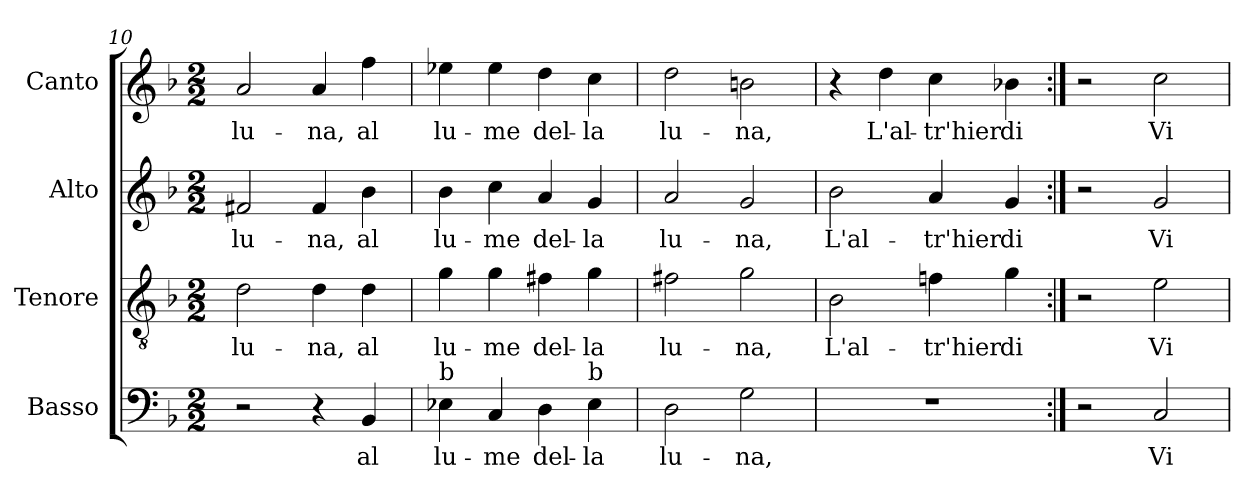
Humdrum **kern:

**kern	**text	**kern	**text	**kern	**text	**kern	**text
*part4	*part4	*part3	*part3	*part2	*part2	*part1	*part1
*staff4	*staff4	*staff3	*staff3	*staff2	*staff2	*staff1	*staff1
*I"Basso	*	*I"Tenore	*	*I"Alto	*	*I"Canto	*
*	*	*	*	*	*	*I'Cant. 1	*
*clefF4	*	*clefGv2	*	*clefG2	*	*clefG2	*
*	*	*ITrd7c12	*	*	*	*	*
*k[b-]	*	*k[b-]	*	*k[b-]	*	*k[b-]	*
*F:	*	*F:	*	*F:	*	*F:	*
*M2/2	*	*M2/2	*	*M2/2	*	*M2/2	*
=10	=10	=10	=10	=10	=10	=10	=10
!	!	!	!LO:LY:b:color=#000000	!	!	!	!
!	!	!	!	!	!LO:LY:b:color=#000000	!	!
!	!	!	!	!	!	!	!LO:LY:b:color=#000000
2r	.	2Di\	lu-	2f#Xi/	lu-	2ai/	lu-
!	!	!	!LO:LY:b:color=#000000	!	!	!	!
!	!	!	!	!	!LO:LY:b:color=#000000	!	!
!	!	!	!	!	!	!	!LO:LY:b:color=#000000
4r	.	4Di\	-na,	4f#i/	-na,	4ai/	-na,
!	!LO:LY:b:color=#000000	!	!	!	!	!	!
!	!	!	!LO:LY:b:color=#000000	!	!	!	!
!	!	!	!	!	!LO:LY:b:color=#000000	!	!
!	!	!	!	!	!	!	!LO:LY:b:color=#000000
4BB-i/	al	4Di\	al	4b-i\	al	4ffi\	al
=11	=11	=11	=11	=11	=11	=11	=11
!	!LO:LY:b:color=#000000	!	!	!	!	!	!
!	!	!	!LO:LY:b:color=#000000	!	!	!	!
!	!	!	!	!	!LO:LY:b:color=#000000	!	!
!LO:TX:a:t=b	!	!	!	!	!	!	!
!	!	!	!	!	!	!	!LO:LY:b:color=#000000
4E-i\	lu-	4Gi\	lu-	4b-i\	lu-	4ee-Xi\	lu-
!	!LO:LY:b:color=#000000	!	!	!	!	!	!
!	!	!	!LO:LY:b:color=#000000	!	!	!	!
!	!	!	!	!	!LO:LY:b:color=#000000	!	!
!	!	!	!	!	!	!	!LO:LY:b:color=#000000
4Ci/	-me	4Gi\	-me	4cci\	-me	4ee-i\	-me
!	!LO:LY:b:color=#000000	!	!	!	!	!	!
!	!	!	!LO:LY:b:color=#000000	!	!	!	!
!	!	!	!	!	!LO:LY:b:color=#000000	!	!
!	!	!	!	!	!	!	!LO:LY:b:color=#000000
4Di\	del-	4F#Xi\	del-	4ai/	del-	4ddi\	del-
!	!LO:LY:b:color=#000000	!	!	!	!	!	!
!	!	!	!LO:LY:b:color=#000000	!	!	!	!
!	!	!	!	!	!LO:LY:b:color=#000000	!	!
!LO:TX:a:t=b	!	!	!	!	!	!	!
!	!	!	!	!	!	!	!LO:LY:b:color=#000000
4E-i\	-la	4Gi\	-la	4gi/	-la	4cci\	-la
=12	=12	=12	=12	=12	=12	=12	=12
!	!LO:LY:b:color=#000000	!	!	!	!	!	!
!	!	!	!LO:LY:b:color=#000000	!	!	!	!
!	!	!	!	!	!LO:LY:b:color=#000000	!	!
!	!	!	!	!	!	!	!LO:LY:b:color=#000000
2Di\	lu-	2F#Xi\	lu-	2ai/	lu-	2ddi\	lu-
!	!LO:LY:b:color=#000000	!	!	!	!	!	!
!	!	!	!LO:LY:b:color=#000000	!	!	!	!
!	!	!	!	!	!LO:LY:b:color=#000000	!	!
!	!	!	!	!	!	!	!LO:LY:b:color=#000000
2Gi\	-na,	2Gi\	-na,	2gi/	-na,	2bni\	-na,
=13	=13	=13	=13	=13	=13	=13	=13
!	!	!	!LO:LY:b:color=#000000	!	!	!	!
!	!	!	!	!	!LO:LY:b:color=#000000	!	!
1r	.	2BB-i\	L'al-	2b-i\	L'al-	4r	.
!	!	!	!	!	!	!	!LO:LY:b:color=#000000
.	.	.	.	.	.	4ddi\	L'al-
!	!	!	!LO:LY:b:color=#000000	!	!	!	!
!	!	!	!	!	!LO:LY:b:color=#000000	!	!
!	!	!	!	!	!	!	!LO:LY:b:color=#000000
.	.	4Fni\	-tr'hier	4ai/	-tr'hier	4cci\	-tr'hier
!	!	!	!LO:LY:b:color=#000000	!	!	!	!
!	!	!	!	!	!LO:LY:b:color=#000000	!	!
!	!	!	!	!	!	!	!LO:LY:b:color=#000000
.	.	4Gi\	di	4gi/	di	4b-Xi\	di
!!LO:LB:g=z
=14:|!	=14:|!	=14:|!	=14:|!	=14:|!	=14:|!	=14:|!	=14:|!
2r	.	2r	.	2r	.	2r	.
!	!LO:LY:b:color=#000000	!	!	!	!	!	!
!	!	!	!LO:LY:b:color=#000000	!	!	!	!
!	!	!	!	!	!LO:LY:b:color=#000000	!	!
!	!	!	!	!	!	!	!LO:LY:b:color=#000000
2Ci/	Vi-	2Ei\	Vi-	2gi/	Vi-	2cci\	Vi-
=	=	=	=	=	=	=	=
*-	*-	*-	*-	*-	*-	*-	*-
